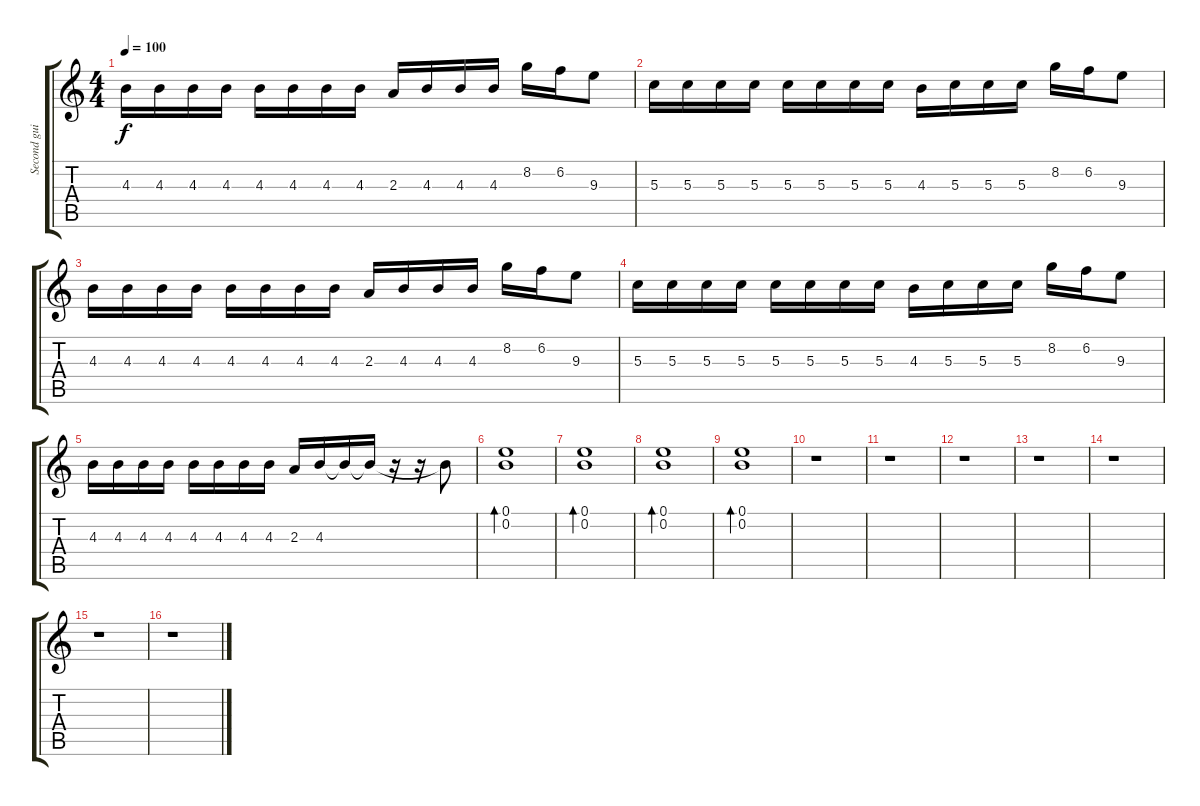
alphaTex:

\track ("Second guitar" "Second gui") {instrument distortionguitar}
\staff {score tabs}
\tuning (E4 B3 G3 D3 A2 E2) {hide}
\ts (4 4)
\tempo 100
\clef g2
\ks c
4.3.16{dy f} 4.3.16 4.3.16 4.3.16 4.3.16 4.3.16 4.3.16 4.3.16 2.3.16 4.3.16 4.3.16 4.3.16 8.2.16 6.2.16 9.3.8 |
5.3.16 5.3.16 5.3.16 5.3.16 5.3.16 5.3.16 5.3.16 5.3.16 4.3.16 5.3.16 5.3.16 5.3.16 8.2.16 6.2.16 9.3.8 |
4.3.16 4.3.16 4.3.16 4.3.16 4.3.16 4.3.16 4.3.16 4.3.16 2.3.16 4.3.16 4.3.16 4.3.16 8.2.16 6.2.16 9.3.8 |
5.3.16 5.3.16 5.3.16 5.3.16 5.3.16 5.3.16 5.3.16 5.3.16 4.3.16 5.3.16 5.3.16 5.3.16 8.2.16 6.2.16 9.3.8 |
4.3.16 4.3.16 4.3.16 4.3.16 4.3.16 4.3.16 4.3.16 4.3.16 2.3.16 4.3.16 4.3{t}.16 4.3{t}.16 r.16 r.16 4.3{t}.8 |
(0.1 0.2).1{bd 240 volume 16 instrument electricguitarclean} |
(0.1 0.2).1{bd 240} |
(0.1 0.2).1{bd 240} |
(0.1 0.2).1{bd 240} |
r.1 |
r.1 |
r.1 |
r.1 |
r.1 |
r.1 |
r.1
